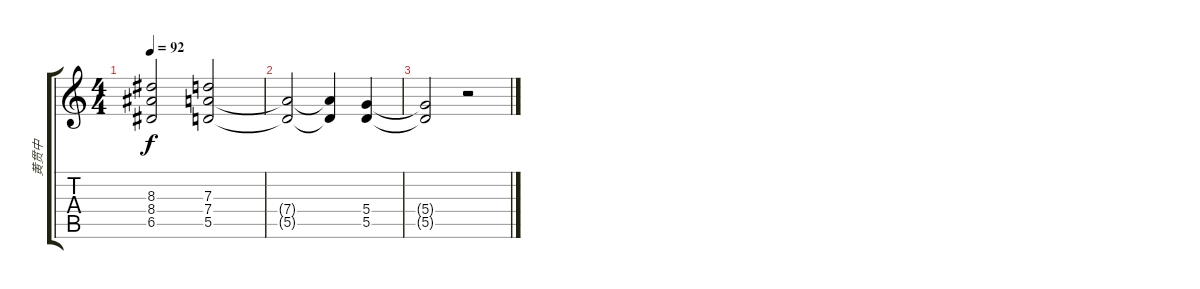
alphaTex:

\track ("黄贯中" "黄贯中") {instrument distortionguitar}
\staff {score tabs}
\tuning (E4 B3 G3 D3 A2 E2) {hide}
\ts (4 4)
\tempo 92
\clef g2
\ks c
(8.3 8.4 6.5).2{dy f} (7.3 7.4 5.5).2 |
(7.4{t} 5.5{t}).2 (7.4{t} 5.5{t}).4 (5.4 5.5).4 |
(5.4{t} 5.5{t}).2 r.2
